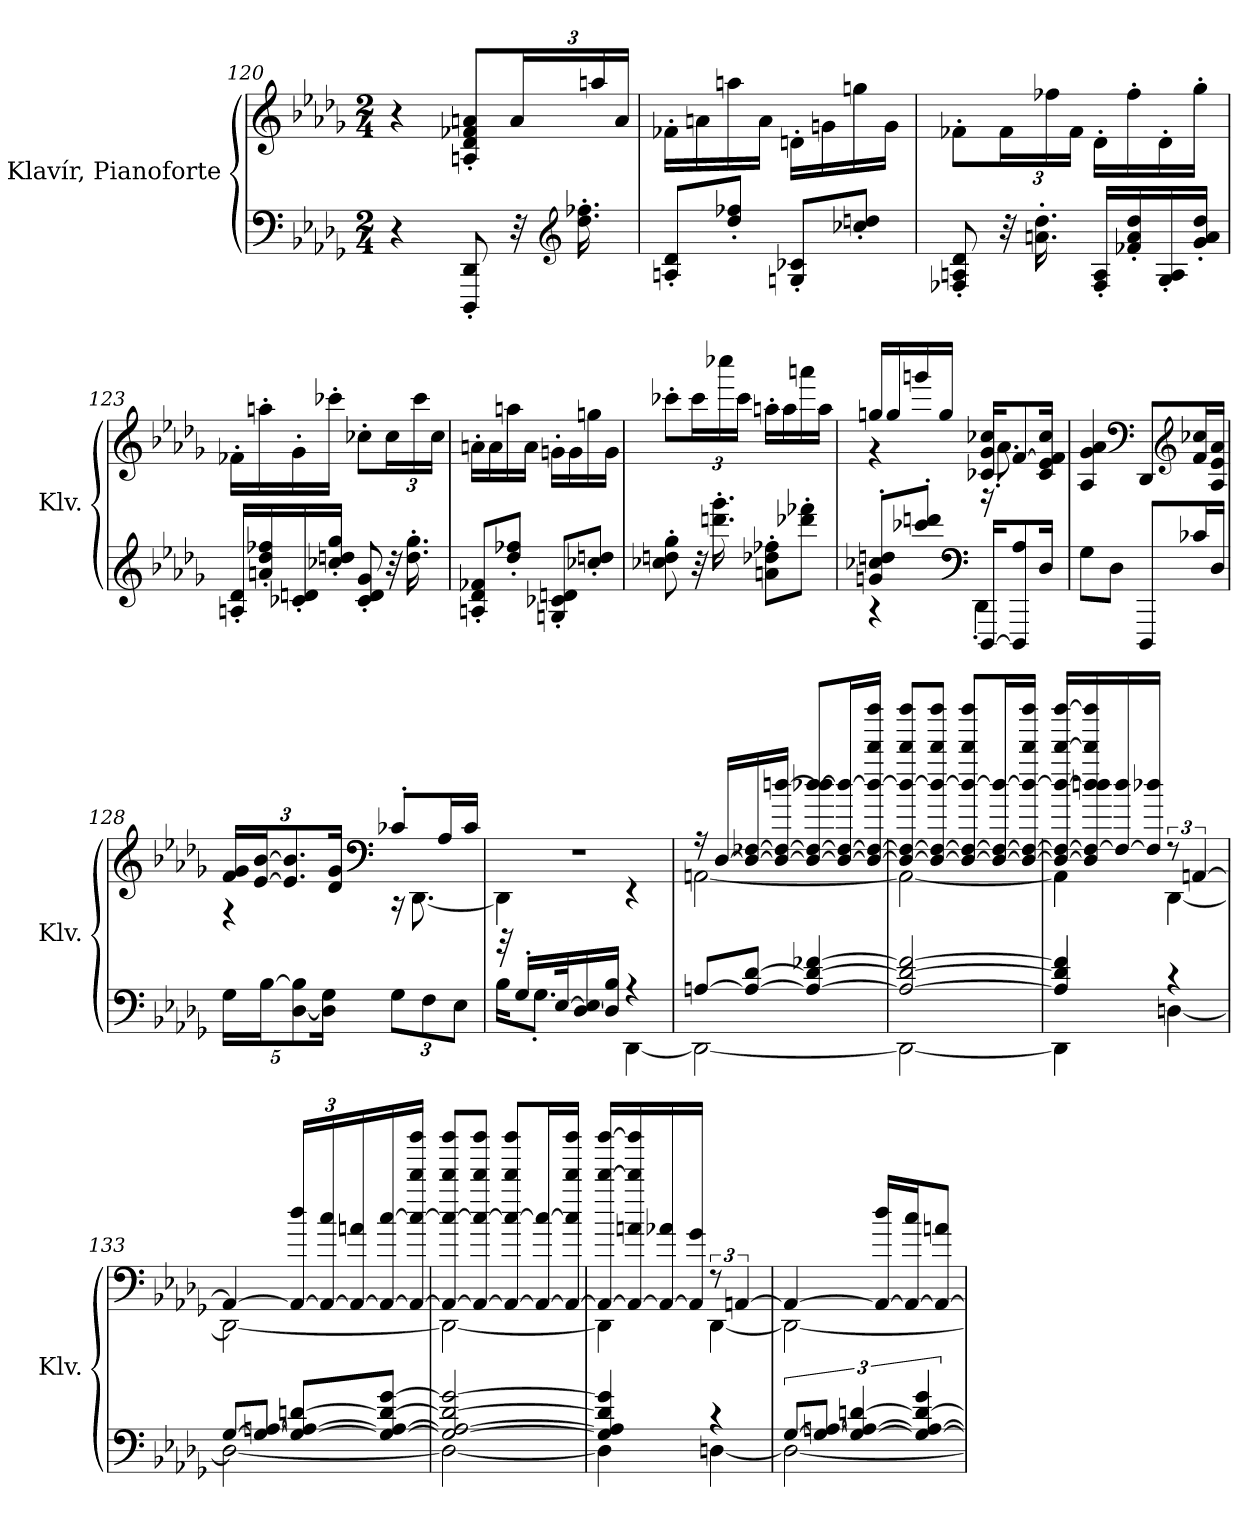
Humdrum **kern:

**kern	**kern
*part1	*part1
*staff2	*staff1
*I"Klavír, Pianoforte	*
*I'Klv.	*
!!LO:PB:g=z
*clefF4	*clefG2
*k[b-e-a-d-g-]	*k[b-e-a-d-g-]
*M2/4	*M2/4
=120	=120
4r	4r
8DDD-/' 8DD-/'	8An/' 8d-/' 8f-X/' 8an/'L
*	*Xbrackettup
32r	24a/L
*clefG2	*
16.dd-\' 16.ff-X\'	.
.	24aan/
.	24a/JJ
=121	=121
8An/' 8d-/'L	16f-X'\LL
.	16an\
8dd-/' 8ff-X/'J	16aan\
.	16a\JJ
8Gn/' 8c-X/'L	16dn'\LL
.	16gn\
8cc-X/' 8ddn/'J	16ggn\
.	16g\JJ
=122	=122
8F-X/' 8An/' 8d-/'	8f-X'\L
32r	24f-\L
16.an\' 16.dd-\'	.
.	24ff-X\
.	24f-\JJ
16F-/' 16A/'LL	16d-'\LL
16f-X/' 16a/' 16dd-/'	16ff-'\
16G-/' 16A/'	16d-'\
16g-/' 16a/' 16dd-/'JJ	16gg-'\JJ
!!LO:LB:g=z
=123	=123
16An/' 16d-/'LL	16f-X'\LL
16an/' 16dd-/' 16ff-X/'	16aan'\
16c-X/' 16dn/'	16g-'\
16cc-X/' 16ddn/' 16gg-/'JJ	16ccc-X'\JJ
8c-/' 8d/' 8g-/'	8cc-X'\L
32r	24cc-\L
16.dd\' 16.gg-\'	.
.	24ccc-\
.	24cc-\JJ
=124	=124
8An/' 8d-/' 8f-X/'L	16an'\LL
.	16a\
8dd-/' 8ff-X/'J	16aan\
.	16a\JJ
8Gn/' 8c-X/' 8dn/'L	16gn'\LL
.	16g\
8cc-X/' 8ddn/'J	16ggn\
.	16g\JJ
=125	=125
8cc-X\' 8ddn\' 8gg-\'	8ccc-X'\L
32r	24ccc-\L
16.dddn\' 16.ggg-\'	.
.	24cccc-X\
.	24ccc-\JJ
8an\' 8dd-X\' 8ff-X\'L	16aan'\LL
.	16aa\
8ddd-X\' 8fff-X\'J	16aaan\
.	16aa\JJ
!!LO:LB:g=z
=126	=126
*^	*^
8gn/' 8cc-X/' 8ddn/'L	4r	16ggn/LL	4r
.	.	16gg/	.
8ccc-X/' 8dddn/'J	.	16gggn/	.
.	.	16gg/JJ	.
*clefF4	*	*	*
[16DDD-/KL	4DD-'\	16c-X/ 16g-/ 16cc-X/KL	16r
8DDD-/] 8A-/	.	[8f/	8.a-'\
16D-/Jk	.	16c-/ 16e-/ 16f/] 16cc-/Jk	.
*v	*v	*	*
*	*v	*v
=127	=127
8G-\L	4A-/ 4g-/ 4a-/
8D-\J	.
*	*clefF4
8DDD-/L	8DD-/L
*	*clefG2
16c-X/L	16f/ 16cc-X/L
16D-/JJ	16A-/ 16e-/ 16a-/JJ
=128	=128
*Xbrackettup	*
*	*^
20G-\LL	24f/ 24g-/LL	4r
.	[24e-/ [24b-/J	.
[20B-\J	.	.
.	12.e-/] 12.b-/]	.
[10D-\ 10B-\]	.	.
20D-\] 20G-\Jk	.	.
.	24d-/ 24g-/Jk	.
*	*clefF4	*
12G-\L	8c-X'/L	16r
.	.	[8.DD-\
12F\	.	.
.	16A-/L	.
12E-\J	.	.
.	16c-/JJ	.
!!LO:LB:g=z	!!
=129	=129	=129
*^	*	*
32r	16B-\KL	2r	4DD-\]
16G-'/LL	.	.	.
.	8.G-'\J	.	.
[32E-/K	.	.	.
[16D-/ 16E-/]	.	.	.
16D-/] 16B-/JJ	.	.	.
4r	[4DD-\	.	4r
=130	=130	=130	=130
[8An/L	2DD-\_	16r	[2AAn\
.	.	[16D-/LL	.
8A/_ [8d-/J	.	16D-/_ [16F-X/	.
.	.	16D-/_ 16F-/_ [16ddn/JJ	.
4A/_ 4d-/_ [4f-X/	.	8D-/_ 8F-/_ [8dd-X/ 8dd/]L	.
.	.	16D-/_ 16F-/_ 16dd-/_L	.
.	.	16D-/_ 16F-/_ 16dd-/_ 16ddd-/ 16dddd-/JJ	.
=131	=131	=131	=131
2A/_ 2d-/_ 2f-/_	2DD-\_	8D-/_ 8F-/_ 8dd-/_ 8ddd-/ 8dddd-/L	2AA\_
.	.	8D-/_ 8F-/_ 8dd-/_ 8ddd-/ 8dddd-/J	.
.	.	8D-/_ 8F-/_ 8dd-/_ 8ddd-/ 8dddd-/L	.
.	.	16D-/_ 16F-/_ 16dd-/_L	.
.	.	16D-/_ 16F-/_ 16dd-/_ 16ddd-/ 16dddd-/JJ	.
=132	=132	=132	=132
4A/] 4d-/] 4f-/]	4DD-\]	16D-/_ 16F-/_ 16dd-/_ [16ddd-/ [16dddd-/LL	4AA\]
.	.	16D-/] 16F-/_ 16dd-/] 16ddn/ 16ddd-/] 16dddd-/]	.
.	.	16F-/_ 16dd/	.
.	.	16F-/] 16dd-X/JJ	.
*	*	*brackettup	*
4r	[4Dn\	12r	[4DD-\
.	.	[6AAn/	.
!!LO:LB:g=z	!!
=133	=133	=133	=133
[8G-/L	2D\_	4AA/_	2DD-\_
8G-/_ [8An/J	.	.	.
*	*	*Xbrackettup	*
8G-/_ 8A/_ [8dn/L	.	24AA/_ 24dd-/LL	.
.	.	24AA/_ 24cc/	.
.	.	24AA/_ 24an/	.
8G-/_ 8A/_ 8d/_ [8g-/J	.	16AA/_ [16cc/	.
.	.	16AA/_ 16cc/_ 16ddd-/ 16dddd-/JJ	.
=134	=134	=134	=134
2G-/_ 2A/_ 2d/_ 2g-/_	2D\_	8AA/_ 8cc/_ 8ddd-/ 8dddd-/L	2DD-\_
.	.	8AA/_ 8cc/_ 8ddd-/ 8dddd-/J	.
.	.	8AA/_ 8cc/_ 8ddd-/ 8dddd-/L	.
.	.	16AA/_ 16cc/_L	.
.	.	16AA/_ 16cc/] 16ddd-/ 16dddd-/JJ	.
=135	=135	=135	=135
4G-/] 4A/] 4d/] 4g-/]	4D\]	16AA/_ [16ddd-/ [16dddd-/LL	4DD-\]
.	.	16AA/_ 16an/ 16ddd-/] 16dddd-/]	.
.	.	16AA/_ 16a-X/	.
.	.	16AA/] 16g-/JJ	.
*	*	*brackettup	*
4r	[4Dn\	12r	[4DD-\
.	.	[6AAn/	.
=136	=136	=136	=136
*brackettup	*	*	*
[12G-/L	2D\_	4AA/_	2DD-\_
12G-/_ [12An/J	.	.	.
6G-/_ 6A/_ [6dn/	.	.	.
.	.	16AA/_ 16dd-/LL	.
.	.	16AA/_ 16cc/J	.
6G-/_ 6A/_ 6d/_ 6g-/	.	.	.
.	.	8AA/_ 8an/J	.
*v	*v	*	*
*	*v	*v
=	=
*-	*-
